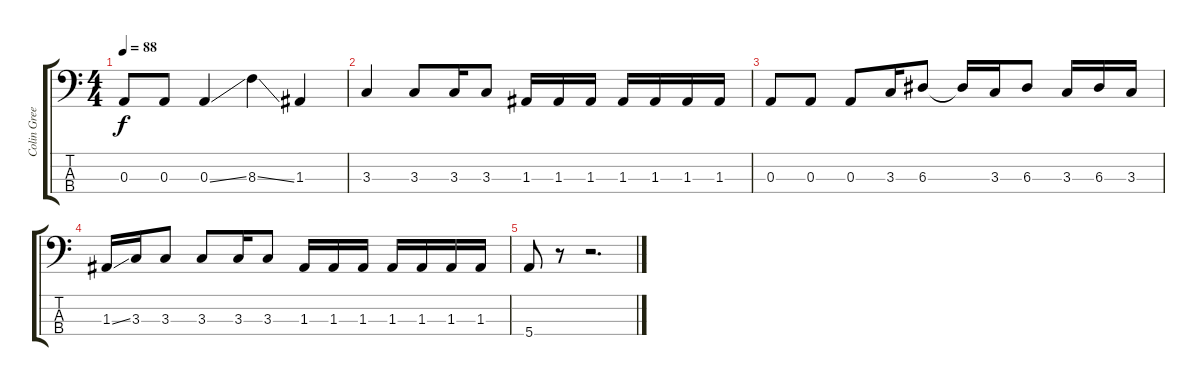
\track ("Colin Greenwood" "Colin Gree") {instrument electricbassfinger}
\staff {score tabs}
\tuning (G2 D2 A1 E1) {hide}
\ts (4 4)
\tempo 88
\clef f4
\ks c
0.3.8{dy f} 0.3.8 0.3{ss}.4 8.3{ss}.4 1.3.4 |
3.3.4 3.3.8 3.3.16 3.3.8 1.3.16 1.3.16 1.3.16 1.3.16 1.3.16 1.3.16 1.3.16 |
0.3.8 0.3.8 0.3.8 3.3.16 6.3.8 6.3{t}.16 3.3.16 6.3.8 3.3.16 6.3.16 3.3.16 |
1.3{ss}.16 3.3.16 3.3.8 3.3.8 3.3.16 3.3.8 1.3.16 1.3.16 1.3.16 1.3.16 1.3.16 1.3.16 1.3.16 |
5.4.8 r.8 r.2{d}
